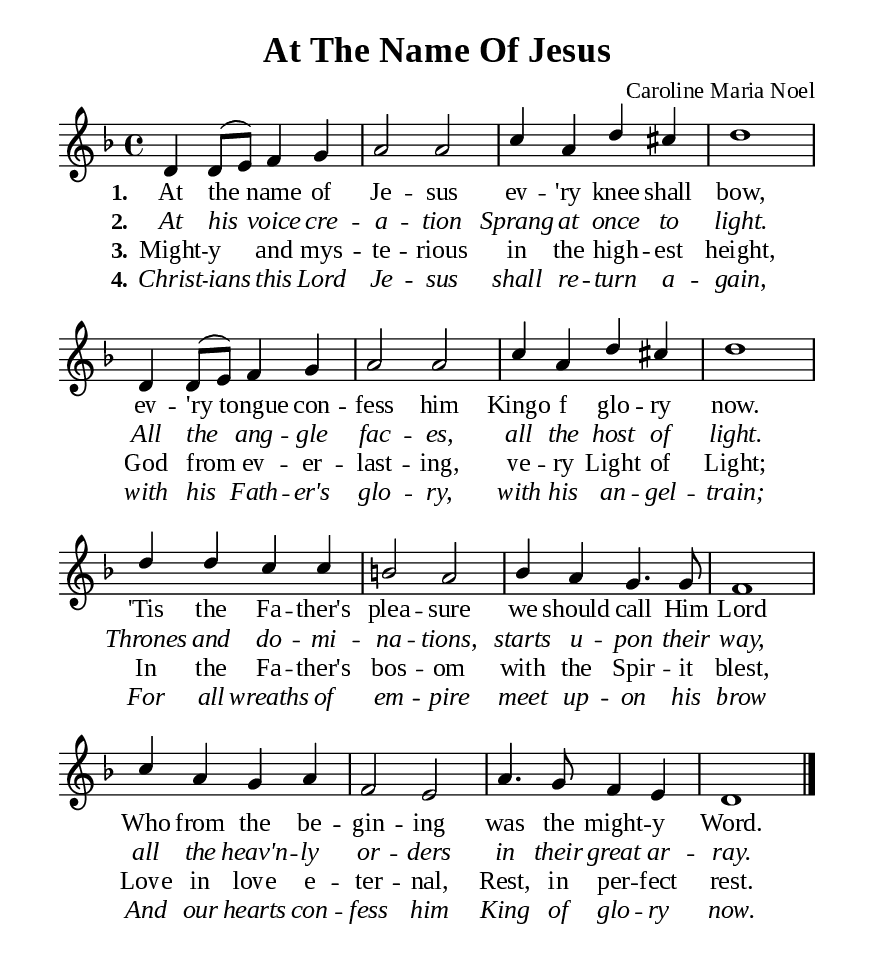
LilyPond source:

\version "2.18.2"

\header {
  title = "At The Name Of Jesus"
  composer = "Caroline Maria Noel"
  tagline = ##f
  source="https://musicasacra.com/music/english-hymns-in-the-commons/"
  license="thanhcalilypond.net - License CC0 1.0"
}

global= {
  \key d \minor
  \time 4/4
  \override Score.BarNumber.break-visibility = ##(#f #f #f)
}

\paper {
  #(set-paper-size "a5")
  top-margin = 10\mm
  bottom-marign = 10\mm
  left-margin = 10\mm
  right-margin = 10\mm
  indent = #0
  #(define fonts
	 (make-pango-font-tree "Liberation Serif"
	 		       "Liberation Serif"
			       "Liberation Serif"
			       (/ 20 20)))
  system-system-spacing = #'((basic-distance . 3) (padding . 3))
}

printItalic = \with {
  \override LyricText.font-shape = #'italic
}


% Verse music
musicVerseSoprano = \relative c' {
  %{	01	%} d4 d8 (e) f4 g |
  %{	02	%} a2 a |
  %{	03	%} c4 a d cis |
  %{	04	%} d1 |
  %{	05	%} d,4 d8 (e) f4 g |
  %{	06	%} a2 a |
  %{	07	%} c4 a d cis |
  %{	08	%} d1 |
  %{	09	%} d4 d c c |
  %{	10	%} b!2 a |
  %{	11	%} bes4 a g4. g8 |
  %{	12	%} f1 |
  %{	13	%} c'4 a g a |
  %{	14	%} f2 e |
  %{	15	%} a4. g8 f4 e |
  %{	16	%} d1 \bar "|."
}

% Verse lyrics
verseOne = \lyricmode {
  \set stanza = #"1."
  At the name of Je -- sus ev -- 'ry knee shall bow,
  ev -- 'ry tongue con -- fess him Kingo f glo -- ry now.
  'Tis the Fa -- ther's plea -- sure we should call Him Lord
  Who from the be -- gin -- ing was the might -- y Word.
}

verseTwo = \lyricmode {
  \set stanza = #"2."
  At his voice cre -- a -- tion Sprang at once to light.
  All the ang -- gle fac -- es, all the host of light.
  Thrones and do -- mi -- na -- tions, starts u -- pon their way,
  all the heav'n -- ly or -- ders in their great ar -- ray.
}

verseThree = \lyricmode {
  \set stanza = #"3."
  Might -- y and mys -- te -- rious in the high -- est height,
  God from ev -- er -- last -- ing, ve -- ry Light of Light;
  In the Fa -- ther's bos -- om with the Spir -- it blest,
  Love in love e -- ter -- nal, Rest, in per -- fect rest.
}

verseFour = \lyricmode {
  \set stanza = #"4."
  Christ -- ians this Lord Je -- sus shall re -- turn a -- gain,
  with his Fath -- er's glo -- ry, with his an -- gel -- train;
  For all wreaths of em -- pire meet up -- on his brow
  And our hearts con -- fess him King of glo -- ry now.
}

% Layout
\score {
    \new ChoirStaff <<
      \new Staff <<
        \clef "treble"
        \new Voice = "sopranos" { \global \stemUp \slurUp \musicVerseSoprano }
      >>
      \new Lyrics \lyricsto sopranos \verseOne
      \new Lyrics \printItalic \lyricsto sopranos \verseTwo
      \new Lyrics \lyricsto sopranos \verseThree
      \new Lyrics \printItalic \lyricsto sopranos \verseFour
    >>
}
